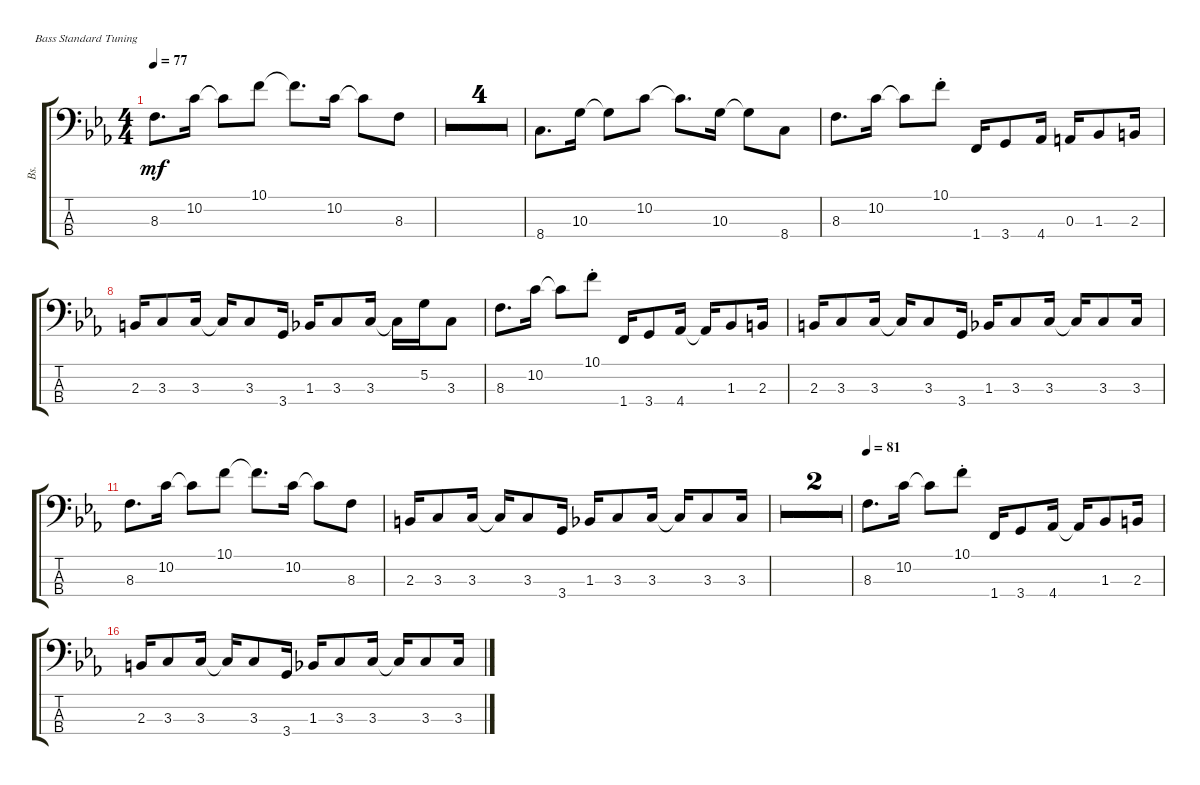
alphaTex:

\bracketExtendMode groupsimilarinstruments
\otherSystemsTrackNameOrientation horizontal
\defaultBarNumberDisplay FirstOfSystem
\track ("Bass" "Bs.") {multiBarRest instrument electricbassfinger}
\staff {score tabs}
\tuning (G2 D2 A1 E1)
\ts (4 4)
\tempo 77
\clef f4
\ks eb
8.3{acc forcenatural}.8{d dy mf beam Down} 10.2{acc forcenatural}.16{beam Down} 10.2{t acc forcenatural}.8{beam Down} 10.1{acc forcenatural}.8{beam Down} 10.1{t acc forcenatural}.8{d beam Down} 10.2{acc forcenatural}.16{beam Down} 10.2{t acc forcenatural}.8{beam Down} 8.3{acc forcenatural}.8{beam Down} |
\simile firstofdouble
|
\simile secondofdouble
|
\simile firstofdouble
|
\simile secondofdouble
|
\simile none
8.4{acc forcenatural}.8{d beam Down} 10.3{acc forcenatural}.16{beam Down} 10.3{t acc forcenatural}.8{beam Down} 10.2{acc forcenatural}.8{beam Down} 10.2{t acc forcenatural}.8{d beam Down} 10.3{acc forcenatural}.16{beam Down} 10.3{t acc forcenatural}.8{beam Down} 8.4{acc forcenatural}.8{beam Down} |
8.3{acc forcenatural}.8{d beam Down} 10.2{acc forcenatural}.16{beam Down} 10.2{t acc forcenatural}.8{beam Down} 10.1{st acc forcenatural}.8{beam Down} 1.4{acc forcenatural}.16{beam Up} 3.4{acc forcenatural}.8{beam Up} 4.4{acc b}.16{beam Up} 0.3{acc forcenatural}.16{beam Up} 1.3{acc b}.8{beam Up} 2.3{acc forcenatural}.16{beam Up} |
2.3{acc forcenatural}.16{beam Up} 3.3{acc forcenatural}.8{beam Up} 3.3{acc forcenatural}.16{beam Up} 3.3{t acc forcenatural}.16{beam Up} 3.3{acc forcenatural}.8{beam Up} 3.4{acc forcenatural}.16{beam Up} 1.3{acc b}.16{beam Up} 3.3{acc forcenatural}.8{beam Up} 3.3{acc forcenatural}.16{beam Up} 3.3{t acc forcenatural}.16{beam Down} 5.2{acc forcenatural}.16{beam Down} 3.3{acc forcenatural}.8{beam Down} |
8.3{acc forcenatural}.8{d beam Down} 10.2{acc forcenatural}.16{beam Down} 10.2{t acc forcenatural}.8{beam Down} 10.1{st acc forcenatural}.8{beam Down} 1.4{acc forcenatural}.16{beam Up} 3.4{acc forcenatural}.8{beam Up} 4.4{acc b}.16{beam Up} 4.4{t acc b}.16{beam Up} 1.3{acc b}.8{beam Up} 2.3{acc forcenatural}.16{beam Up} |
2.3{acc forcenatural}.16{beam Up} 3.3{acc forcenatural}.8{beam Up} 3.3{acc forcenatural}.16{beam Up} 3.3{t acc forcenatural}.16{beam Up} 3.3{acc forcenatural}.8{beam Up} 3.4{acc forcenatural}.16{beam Up} 1.3{acc b}.16{beam Up} 3.3{acc forcenatural}.8{beam Up} 3.3{acc forcenatural}.16{beam Up} 3.3{t acc forcenatural}.16{beam Up} 3.3{acc forcenatural}.8{beam Up} 3.3{acc forcenatural}.16{beam Up} |
8.3{acc forcenatural}.8{d beam Down} 10.2{acc forcenatural}.16{beam Down} 10.2{t acc forcenatural}.8{beam Down} 10.1{acc forcenatural}.8{beam Down} 10.1{t acc forcenatural}.8{d beam Down} 10.2{acc forcenatural}.16{beam Down} 10.2{t acc forcenatural}.8{beam Down} 8.3{acc forcenatural}.8{beam Down} |
2.3{acc forcenatural}.16{beam Up} 3.3{acc forcenatural}.8{beam Up} 3.3{acc forcenatural}.16{beam Up} 3.3{t acc forcenatural}.16{beam Up} 3.3{acc forcenatural}.8{beam Up} 3.4{acc forcenatural}.16{beam Up} 1.3{acc b}.16{beam Up} 3.3{acc forcenatural}.8{beam Up} 3.3{acc forcenatural}.16{beam Up} 3.3{t acc forcenatural}.16{beam Up} 3.3{acc forcenatural}.8{beam Up} 3.3{acc forcenatural}.16{beam Up} |
\simile firstofdouble
|
\simile secondofdouble
|
\tempo 81
\simile none
8.3{acc forcenatural}.8{d beam Down} 10.2{acc forcenatural}.16{beam Down} 10.2{t acc forcenatural}.8{beam Down} 10.1{st acc forcenatural}.8{beam Down} 1.4{acc forcenatural}.16{beam Up} 3.4{acc forcenatural}.8{beam Up} 4.4{acc b}.16{beam Up} 4.4{t acc b}.16{beam Up} 1.3{acc b}.8{beam Up} 2.3{acc forcenatural}.16{beam Up} |
2.3{acc forcenatural}.16{beam Up} 3.3{acc forcenatural}.8{beam Up} 3.3{acc forcenatural}.16{beam Up} 3.3{t acc forcenatural}.16{beam Up} 3.3{acc forcenatural}.8{beam Up} 3.4{acc forcenatural}.16{beam Up} 1.3{acc b}.16{beam Up} 3.3{acc forcenatural}.8{beam Up} 3.3{acc forcenatural}.16{beam Up} 3.3{t acc forcenatural}.16{beam Up} 3.3{acc forcenatural}.8{beam Up} 3.3{acc forcenatural}.16{beam Up}
